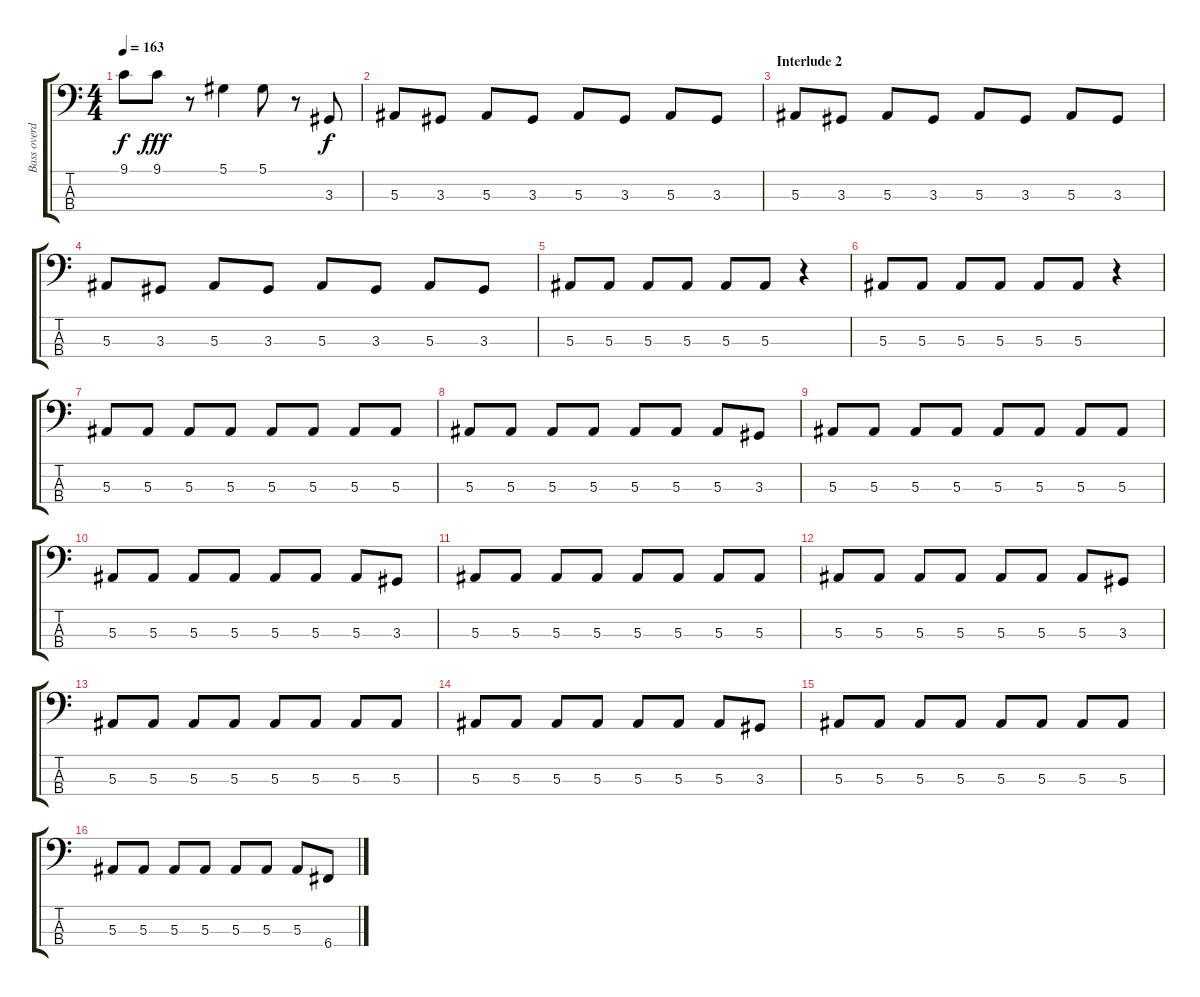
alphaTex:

\track ("Bass overdub" "Bass overd") {instrument overdrivenguitar}
\staff {score tabs}
\tuning (Eb2 Bb1 F1 C1) {hide}
\ts (4 4)
\tempo 163
\clef f4
\ks c
9.1{t}.8{dy f} 9.1.8{dy fff} r.8 5.1.4 5.1.8 r.8 3.3.8{dy f} |
5.3.8 3.3.8 5.3.8 3.3.8 5.3.8 3.3.8 5.3.8 3.3.8 |
\section ("" "Interlude 2")
5.3.8 3.3.8 5.3.8 3.3.8 5.3.8 3.3.8 5.3.8 3.3.8 |
5.3.8 3.3.8 5.3.8 3.3.8 5.3.8 3.3.8 5.3.8 3.3.8 |
5.3.8 5.3.8 5.3.8 5.3.8 5.3.8 5.3.8 r.4 |
5.3.8 5.3.8 5.3.8 5.3.8 5.3.8 5.3.8 r.4 |
5.3.8 5.3.8 5.3.8 5.3.8 5.3.8 5.3.8 5.3.8 5.3.8 |
5.3.8 5.3.8 5.3.8 5.3.8 5.3.8 5.3.8 5.3.8 3.3.8 |
5.3.8 5.3.8 5.3.8 5.3.8 5.3.8 5.3.8 5.3.8 5.3.8 |
5.3.8 5.3.8 5.3.8 5.3.8 5.3.8 5.3.8 5.3.8 3.3.8 |
5.3.8 5.3.8 5.3.8 5.3.8 5.3.8 5.3.8 5.3.8 5.3.8 |
5.3.8 5.3.8 5.3.8 5.3.8 5.3.8 5.3.8 5.3.8 3.3.8 |
5.3.8 5.3.8 5.3.8 5.3.8 5.3.8 5.3.8 5.3.8 5.3.8 |
5.3.8 5.3.8 5.3.8 5.3.8 5.3.8 5.3.8 5.3.8 3.3.8 |
5.3.8 5.3.8 5.3.8 5.3.8 5.3.8 5.3.8 5.3.8 5.3.8 |
5.3.8 5.3.8 5.3.8 5.3.8 5.3.8 5.3.8 5.3.8 6.4.8
